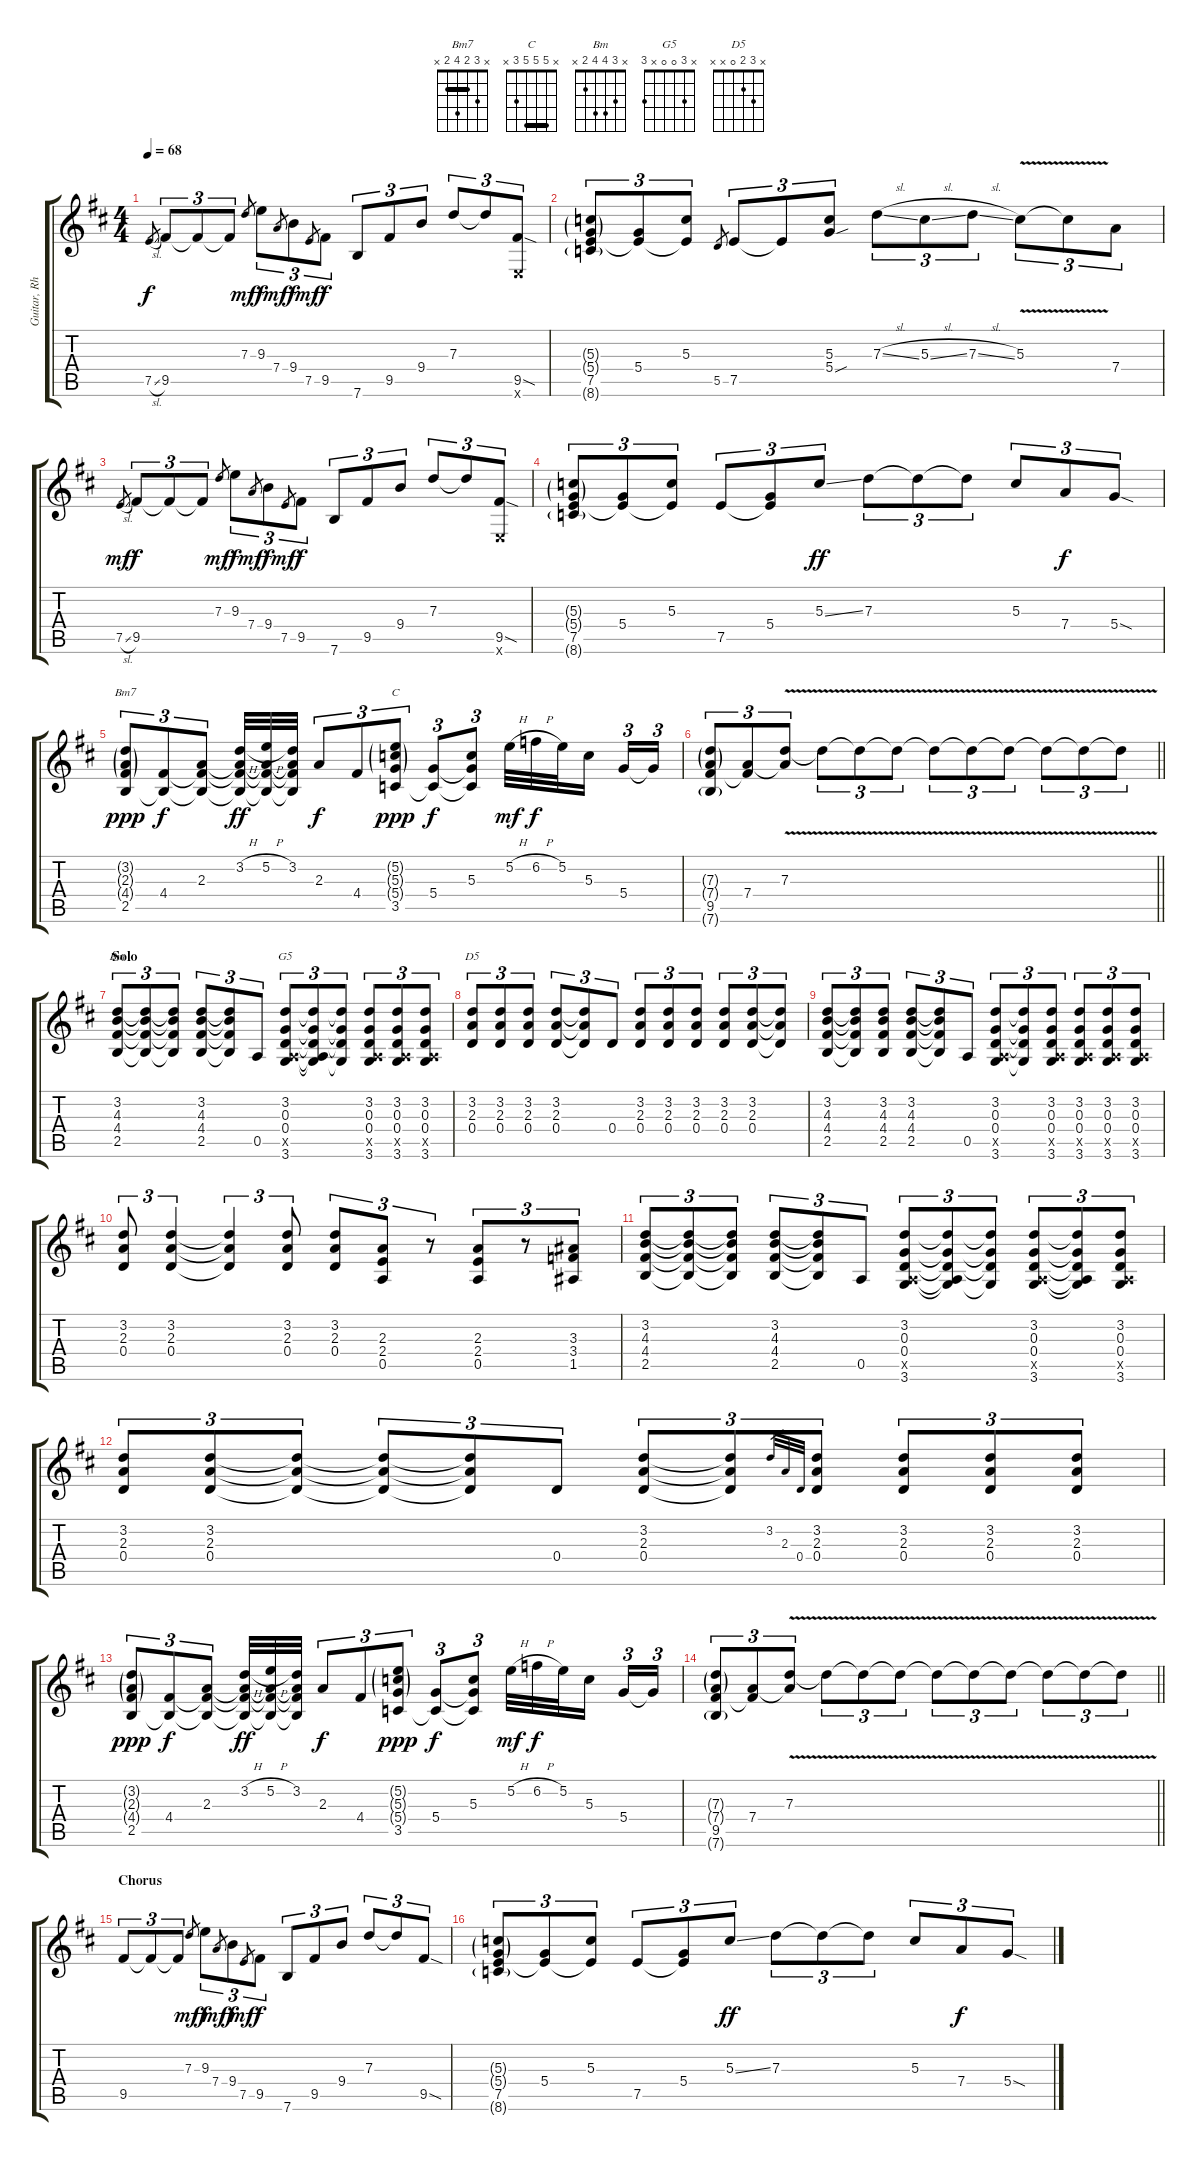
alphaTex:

\track ("Guitar, Rhythm" "Guitar, Rh") {instrument distortionguitar}
\staff {score tabs}
\tuning (E4 B3 G3 D3 A2 E2) {hide}
\chord ("Bm7" x 3 2 4 2 x) {barre 2}
\chord ("C" x 5 5 5 3 x) {barre 5}
\chord ("Bm" x 3 4 4 2 x)
\chord ("G5" x 3 0 0 x 3)
\chord ("D5" x 3 2 0 x x)
\ts (4 4)
\tempo 68
\clef g2
\ks d
7.5{sl}.8{gr dy f} 9.5.8{tu (3 2)} 9.5{t}.8{tu (3 2)} 9.5{t}.8{tu (3 2)} 7.3.8{gr dy mf} 9.3.8{tu (3 2) dy f} 7.4.8{gr dy mf} 9.4.8{tu (3 2) dy f} 7.5.8{gr dy mf} 9.5.8{tu (3 2) dy f} 7.6.8{tu (3 2)} 9.5.8{tu (3 2)} 9.4.8{tu (3 2)} 7.3.8{tu (3 2)} 7.3{t}.8{tu (3 2)} (9.5{sod} 0.6{x}).8{tu (3 2)} |
(5.3{g} 5.4{g} 7.5 8.6{g}).8{tu (3 2)} (5.4 7.5{t}).8{tu (3 2)} (5.3 7.5{t}).8{tu (3 2)} 5.5.8{gr} 7.5.8{tu (3 2)} 7.5{t}.8{tu (3 2)} (5.3 5.4{sou}).8{tu (3 2)} 7.3{sl}.8{tu (3 2)} 5.3{sl}.8{tu (3 2)} 7.3{sl}.8{tu (3 2)} 5.3{v}.8{tu (3 2)} 5.3{v t}.8{tu (3 2)} 7.4.8{tu (3 2)} |
7.5{sl}.8{gr dy mf} 9.5.8{tu (3 2) dy f} 9.5{t}.8{tu (3 2)} 9.5{t}.8{tu (3 2)} 7.3.8{gr dy mf} 9.3.8{tu (3 2) dy f} 7.4.8{gr dy mf} 9.4.8{tu (3 2) dy f} 7.5.8{gr dy mf} 9.5.8{tu (3 2) dy f} 7.6.8{tu (3 2)} 9.5.8{tu (3 2)} 9.4.8{tu (3 2)} 7.3.8{tu (3 2)} 7.3{t}.8{tu (3 2)} (9.5{sod} 0.6{x}).8{tu (3 2)} |
(5.3{g} 5.4{g} 7.5 8.6{g}).8{tu (3 2)} (5.4 7.5{t}).8{tu (3 2)} (5.3 7.5{t}).8{tu (3 2)} 7.5.8{tu (3 2)} (5.4 7.5{t}).8{tu (3 2)} 5.3{ss}.8{tu (3 2) dy ff} 7.3.8{tu (3 2)} 7.3{t}.8{tu (3 2)} 7.3{t}.8{tu (3 2)} 5.3.8{tu (3 2)} 7.4.8{tu (3 2) dy f} 5.4{sod}.8{tu (3 2)} |
(3.2{g} 2.3{g} 4.4{g} 2.5).8{tu (3 2) ch "Bm7" dy ppp} (4.4 2.5{t}).8{tu (3 2) dy f} (2.3 4.4{t} 2.5{t}).8{tu (3 2)} (3.2{h} 2.3{t} 4.4{t} 2.5{t}).32{dy ff} (5.2{h} 2.3{t} 4.4{t} 2.5{t}).32 (3.2 2.3{t} 4.4{t} 2.5{t}).32 2.3.8{tu (3 2) dy f} 4.4.8{tu (3 2)} (5.2{g} 5.3{g} 5.4{g} 3.5).8{tu (3 2) ch "C" dy ppp} (5.4 3.5{t}).8{tu (3 2) dy f} (5.3 5.4{t} 3.5{t}).8{tu (3 2)} 5.2{h}.32{dy mf} 6.2{h}.32{dy f} 5.2.32 5.3.16{beam splitsecondary} 5.4.16{tu (3 2)} 5.4{t}.16{tu (3 2)} |
\barLineRight lightlight
(7.3{g} 7.4{g} 9.5 7.6{g}).8{tu (3 2)} (7.4 9.5{t}).8{tu (3 2) volume 4} (7.3{v} 7.4{t}).8{tu (3 2)} 7.3{v t}.8{tu (3 2)} 7.3{v t}.8{tu (3 2)} 7.3{v t}.8{tu (3 2)} 7.3{v t}.8{tu (3 2)} 7.3{v t}.8{tu (3 2)} 7.3{v t}.8{tu (3 2)} 7.3{v t}.8{tu (3 2)} 7.3{v t}.8{tu (3 2)} 7.3{v t}.8{tu (3 2)} |
\section ("" "Solo")
(3.2 4.3 4.4 2.5).8{tu (3 2) ch "Bm"} (3.2{t} 4.3{t} 4.4{t} 2.5{t}).8{tu (3 2)} (3.2{t} 4.3{t} 4.4{t} 2.5{t}).8{tu (3 2)} (3.2 4.3 4.4 2.5).8{tu (3 2)} (3.2{t} 4.3{t} 4.4{t} 2.5{t}).8{tu (3 2)} 0.5.8{tu (3 2)} (3.2 0.3 0.4 0.5{x} 3.6).8{tu (3 2) ch "G5"} (3.2{t} 0.3{t} 0.4{t} 0.5{t} 3.6{t}).8{tu (3 2)} (3.2{t} 0.3{t} 0.4{t} 3.6{t}).8{tu (3 2)} (3.2 0.3 0.4 0.5{x} 3.6).8{tu (3 2)} (3.2 0.3 0.4 0.5{x} 3.6).8{tu (3 2)} (3.2 0.3 0.4 0.5{x} 3.6).8{tu (3 2)} |
(3.2 2.3 0.4).8{tu (3 2) ch "D5"} (3.2 2.3 0.4).8{tu (3 2)} (3.2 2.3 0.4).8{tu (3 2)} (3.2 2.3 0.4).8{tu (3 2)} (3.2{t} 2.3{t} 0.4{t}).8{tu (3 2)} 0.4.8{tu (3 2)} (3.2 2.3 0.4).8{tu (3 2)} (3.2 2.3 0.4).8{tu (3 2)} (3.2 2.3 0.4).8{tu (3 2)} (3.2 2.3 0.4).8{tu (3 2)} (3.2 2.3 0.4).8{tu (3 2)} (3.2{t} 2.3{t} 0.4{t}).8{tu (3 2)} |
(3.2 4.3 4.4 2.5).8{tu (3 2)} (3.2{t} 4.3{t} 4.4{t} 2.5{t}).8{tu (3 2)} (3.2 4.3 4.4 2.5).8{tu (3 2)} (3.2 4.3 4.4 2.5).8{tu (3 2)} (3.2{t} 4.3{t} 4.4{t} 2.5{t}).8{tu (3 2)} 0.5.8{tu (3 2)} (3.2 0.3 0.4 0.5{x} 3.6).8{tu (3 2)} (3.2{t} 0.3{t} 0.4{t} 3.6{t}).8{tu (3 2)} (3.2 0.3 0.4 0.5{x} 3.6).8{tu (3 2)} (3.2 0.3 0.4 0.5{x} 3.6).8{tu (3 2)} (3.2 0.3 0.4 0.5{x} 3.6).8{tu (3 2)} (3.2 0.3 0.4 0.5{x} 3.6).8{tu (3 2)} |
(3.2 2.3 0.4).8{tu (3 2)} (3.2 2.3 0.4).4{tu (3 2)} (3.2{t} 2.3{t} 0.4{t}).4{tu (3 2)} (3.2 2.3 0.4).8{tu (3 2)} (3.2 2.3 0.4).8{tu (3 2)} (2.3 2.4 0.5).8{tu (3 2)} r.8{tu (3 2)} (2.3 2.4 0.5).8{tu (3 2)} r.8{tu (3 2)} (3.3 3.4 1.5).8{tu (3 2)} |
(3.2 4.3 4.4 2.5).8{tu (3 2)} (3.2{t} 4.3{t} 4.4{t} 2.5{t}).8{tu (3 2)} (3.2{t} 4.3{t} 4.4{t} 2.5{t}).8{tu (3 2)} (3.2 4.3 4.4 2.5).8{tu (3 2)} (3.2{t} 4.3{t} 4.4{t} 2.5{t}).8{tu (3 2)} 0.5.8{tu (3 2)} (3.2 0.3 0.4 0.5{x} 3.6).8{tu (3 2)} (3.2{t} 0.3{t} 0.4{t} 0.5{t} 3.6{t}).8{tu (3 2)} (3.2{t} 0.3{t} 0.4{t} 3.6{t}).8{tu (3 2)} (3.2 0.3 0.4 0.5{x} 3.6).8{tu (3 2)} (3.2{t} 0.3{t} 0.4{t} 0.5{t} 3.6{t}).8{tu (3 2)} (3.2 0.3 0.4 0.5{x} 3.6).8{tu (3 2)} |
(3.2 2.3 0.4).8{tu (3 2)} (3.2 2.3 0.4).8{tu (3 2)} (3.2{t} 2.3{t} 0.4{t}).8{tu (3 2)} (3.2{t} 2.3{t} 0.4{t}).8{tu (3 2)} (3.2{t} 2.3{t} 0.4{t}).8{tu (3 2)} 0.4.8{tu (3 2)} (3.2 2.3 0.4).8{tu (3 2)} (3.2{t} 2.3{t} 0.4{t}).8{tu (3 2)} 3.2.32{gr} 2.3.32{gr} 0.4.32{gr} (3.2 2.3 0.4).8{tu (3 2)} (3.2 2.3 0.4).8{tu (3 2)} (3.2 2.3 0.4).8{tu (3 2)} (3.2 2.3 0.4).8{tu (3 2)} |
(3.2{g} 2.3{g} 4.4{g} 2.5).8{tu (3 2) dy ppp} (4.4 2.5{t}).8{tu (3 2) dy f} (2.3 4.4{t} 2.5{t}).8{tu (3 2)} (3.2{h} 2.3{t} 4.4{t} 2.5{t}).32{dy ff} (5.2{h} 2.3{t} 4.4{t} 2.5{t}).32 (3.2 2.3{t} 4.4{t} 2.5{t}).32 2.3.8{tu (3 2) dy f} 4.4.8{tu (3 2)} (5.2{g} 5.3{g} 5.4{g} 3.5).8{tu (3 2) dy ppp} (5.4 3.5{t}).8{tu (3 2) dy f} (5.3 5.4{t} 3.5{t}).8{tu (3 2)} 5.2{h}.32{dy mf} 6.2{h}.32{dy f} 5.2.32 5.3.16{beam splitsecondary} 5.4.16{tu (3 2)} 5.4{t}.16{tu (3 2)} |
\barLineRight lightlight
(7.3{g} 7.4{g} 9.5 7.6{g}).8{tu (3 2)} (7.4 9.5{t}).8{tu (3 2)} (7.3{v} 7.4{t}).8{tu (3 2)} 7.3{v t}.8{tu (3 2)} 7.3{v t}.8{tu (3 2)} 7.3{v t}.8{tu (3 2)} 7.3{v t}.8{tu (3 2)} 7.3{v t}.8{tu (3 2)} 7.3{v t}.8{tu (3 2)} 7.3{v t}.8{tu (3 2)} 7.3{v t}.8{tu (3 2)} 7.3{v t}.8{tu (3 2)} |
\section ("" "Chorus")
9.5.8{tu (3 2)} 9.5{t}.8{tu (3 2)} 9.5{t}.8{tu (3 2)} 7.3.8{gr dy mf} 9.3.8{tu (3 2) dy f} 7.4.8{gr dy mf} 9.4.8{tu (3 2) dy f} 7.5.8{gr dy mf} 9.5.8{tu (3 2) dy f} 7.6.8{tu (3 2)} 9.5.8{tu (3 2)} 9.4.8{tu (3 2)} 7.3.8{tu (3 2)} 7.3{t}.8{tu (3 2)} 9.5{sod}.8{tu (3 2)} |
(5.3{g} 5.4{g} 7.5 8.6{g}).8{tu (3 2)} (5.4 7.5{t}).8{tu (3 2)} (5.3 7.5{t}).8{tu (3 2)} 7.5.8{tu (3 2)} (5.4 7.5{t}).8{tu (3 2)} 5.3{ss}.8{tu (3 2) dy ff} 7.3.8{tu (3 2)} 7.3{t}.8{tu (3 2)} 7.3{t}.8{tu (3 2)} 5.3.8{tu (3 2)} 7.4.8{tu (3 2) dy f} 5.4{sod}.8{tu (3 2)}
